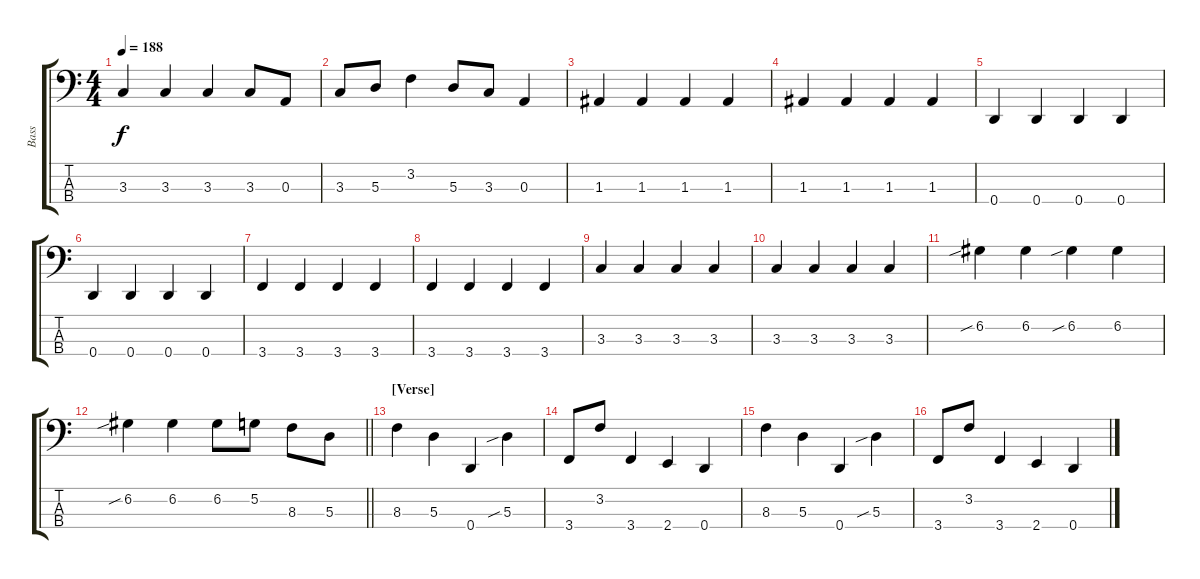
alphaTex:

\track ("Bass" "Bass") {instrument electricbasspick}
\staff {score tabs}
\tuning (G2 D2 A1 D1) {hide}
\ts (4 4)
\tempo 188
\clef f4
\ks c
3.3.4{dy f} 3.3.4 3.3.4 3.3.8 0.3.8 |
3.3.8 5.3.8 3.2.4 5.3.8 3.3.8 0.3.4 |
1.3.4 1.3.4 1.3.4 1.3.4 |
1.3.4 1.3.4 1.3.4 1.3.4 |
0.4.4 0.4.4 0.4.4 0.4.4 |
0.4.4 0.4.4 0.4.4 0.4.4 |
3.4.4 3.4.4 3.4.4 3.4.4 |
3.4.4 3.4.4 3.4.4 3.4.4 |
3.3.4 3.3.4 3.3.4 3.3.4 |
3.3.4 3.3.4 3.3.4 3.3.4 |
6.2{sib}.4 6.2.4 6.2{sib}.4 6.2.4 |
\barLineRight lightlight
6.2{sib}.4 6.2.4 6.2.8 5.2.8 8.3.8 5.3.8 |
\section ("" "[Verse]")
8.3.4 5.3.4 0.4.4 5.3{sib}.4 |
3.4.8 3.2.8 3.4.4 2.4.4 0.4.4 |
8.3.4 5.3.4 0.4.4 5.3{sib}.4 |
3.4.8 3.2.8 3.4.4 2.4.4 0.4.4
